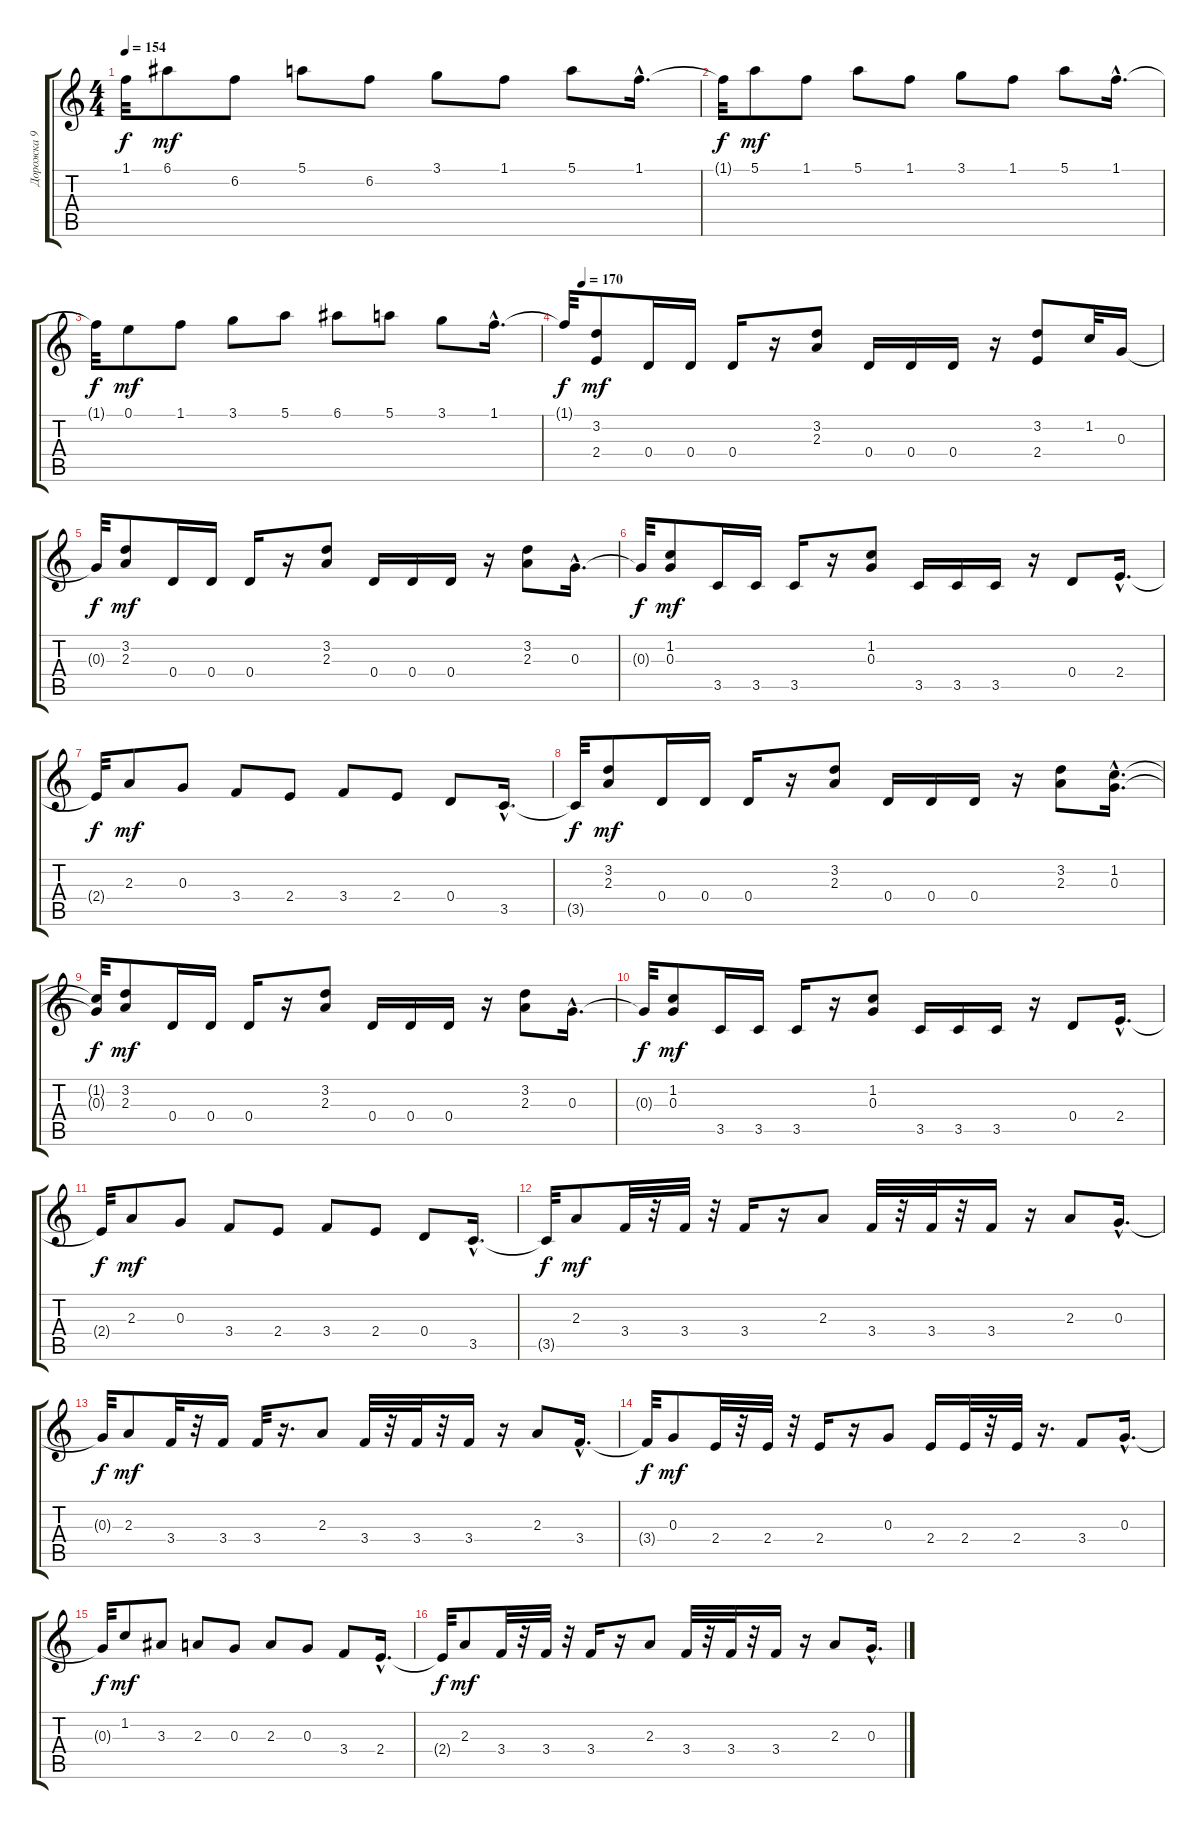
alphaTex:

\track ("Дорожка 9" "Дорожка 9") {instrument overdrivenguitar}
\staff {score tabs}
\tuning (E4 B3 G3 D3 A2 E2) {hide}
\ts (4 4)
\tempo 154
\clef g2
\ks c
1.1{t}.32{dy f} 6.1.8{dy mf} 6.2.8 5.1.8 6.2.8 3.1.8 1.1.8 5.1.8 1.1{hac}.16{d} |
1.1{t}.32{dy f} 5.1.8{dy mf} 1.1.8 5.1.8 1.1.8 3.1.8 1.1.8 5.1.8 1.1{hac}.16{d} |
1.1{t}.32{dy f} 0.1.8{dy mf} 1.1.8 3.1.8 5.1.8 6.1.8 5.1.8 3.1.8 1.1{hac}.16{d} |
\tempo (170 0.03125)
1.1{t}.32{dy f} (3.2 2.4).8{dy mf} 0.4.16 0.4.16 0.4.16 r.16 (3.2 2.3).8 0.4.16 0.4.16 0.4.16 r.16 (3.2 2.4).8 1.2.32 0.3.16 |
0.3{t}.32{dy f} (3.2 2.3).8{dy mf} 0.4.16 0.4.16 0.4.16 r.16 (3.2 2.3).8 0.4.16 0.4.16 0.4.16 r.16 (3.2 2.3).8 0.3{hac}.16{d} |
0.3{t}.32{dy f} (1.2 0.3).8{dy mf} 3.5.16 3.5.16 3.5.16 r.16 (1.2 0.3).8 3.5.16 3.5.16 3.5.16 r.16 0.4.8 2.4{hac}.16{d} |
2.4{t}.32{dy f} 2.3.8{dy mf} 0.3.8 3.4.8 2.4.8 3.4.8 2.4.8 0.4.8 3.5{hac}.16{d} |
3.5{t}.32{dy f} (3.2 2.3).8{dy mf} 0.4.16 0.4.16 0.4.16 r.16 (3.2 2.3).8 0.4.16 0.4.16 0.4.16 r.16 (3.2 2.3).8 (1.2{hac} 0.3{hac}).16{d} |
(1.2{t} 0.3{t}).32{dy f} (3.2 2.3).8{dy mf} 0.4.16 0.4.16 0.4.16 r.16 (3.2 2.3).8 0.4.16 0.4.16 0.4.16 r.16 (3.2 2.3).8 0.3{hac}.16{d} |
0.3{t}.32{dy f} (1.2 0.3).8{dy mf} 3.5.16 3.5.16 3.5.16 r.16 (1.2 0.3).8 3.5.16 3.5.16 3.5.16 r.16 0.4.8 2.4{hac}.16{d} |
2.4{t}.32{dy f} 2.3.8{dy mf} 0.3.8 3.4.8 2.4.8 3.4.8 2.4.8 0.4.8 3.5{hac}.16{d} |
3.5{t}.32{dy f} 2.3.8{dy mf} 3.4.32 r.32 3.4.32 r.32 3.4.16 r.16 2.3.8 3.4.32 r.32 3.4.32 r.32 3.4.16 r.16 2.3.8 0.3{hac}.16{d} |
0.3{t}.32{dy f} 2.3.8{dy mf} 3.4.32 r.32 3.4.16 3.4.32 r.16{d} 2.3.8 3.4.32 r.32 3.4.32 r.32 3.4.16 r.16 2.3.8 3.4{hac}.16{d} |
3.4{t}.32{dy f} 0.3.8{dy mf} 2.4.32 r.32 2.4.32 r.32 2.4.16 r.16 0.3.8 2.4.16 2.4.32 r.32 2.4.32 r.16{d} 3.4.8 0.3{hac}.16{d} |
0.3{t}.32{dy f} 1.2.8{dy mf} 3.3.8 2.3.8 0.3.8 2.3.8 0.3.8 3.4.8 2.4{hac}.16{d} |
2.4{t}.32{dy f} 2.3.8{dy mf} 3.4.32 r.32 3.4.32 r.32 3.4.16 r.16 2.3.8 3.4.32 r.32 3.4.32 r.32 3.4.16 r.16 2.3.8 0.3{hac}.16{d}
